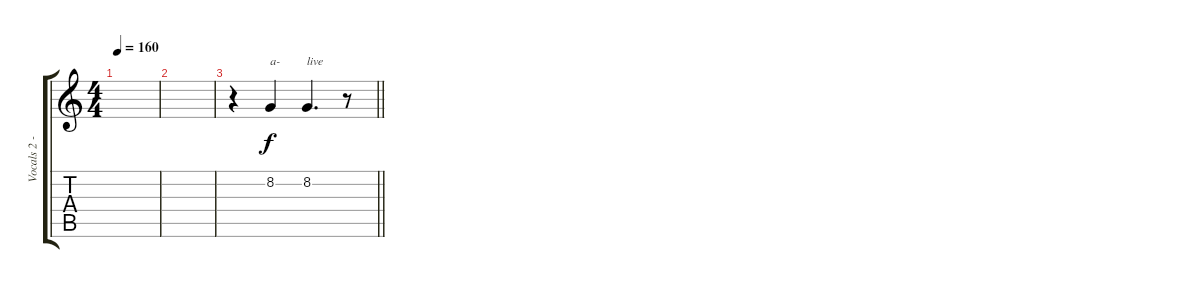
\track ("Vocals 2 - Jen Ledger" "Vocals 2 -") {instrument lead1square}
\staff {score tabs}
\tuning (E4 B3 G3 D3 A2 E2) {hide}
\ts (4 4)
\tempo 160
\clef g2
\ks c
|
|
\barLineRight lightlight
r.4 8.2.4{txt "a-"} 8.2.4{d txt "live"} r.8
